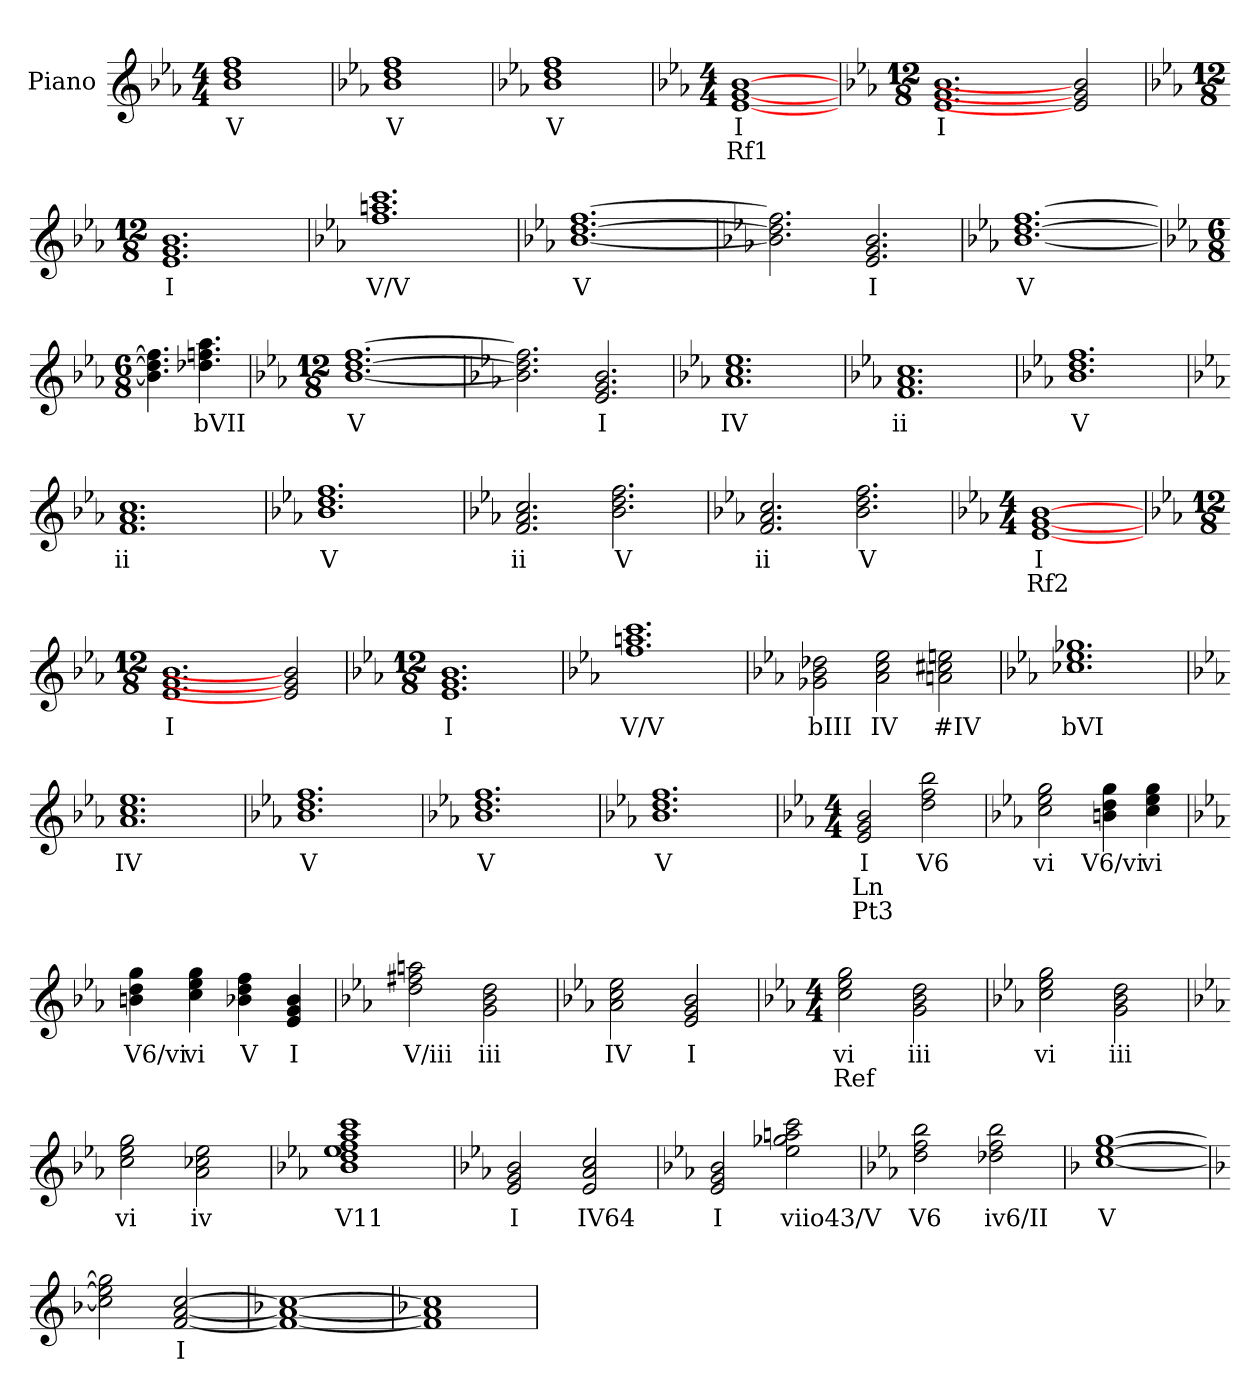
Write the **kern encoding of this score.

**kern	**text	**text	**text
*part1	*part1	*part1	*part1
*staff1	*staff1	*staff1	*staff1
*I"Piano	*	*	*
*I'Pno	*	*	*
*k[b-e-a-]	*	*	*
*E-:	*	*	*
*M4/4	*	*	*
=	=	=	=
1b- 1dd 1ff	V	.	.
=	=	=	=
*k[b-e-a-]	*	*	*
*E-:	*	*	*
1b- 1dd 1ff	V	.	.
=	=	=	=
*k[b-e-a-]	*	*	*
*E-:	*	*	*
1b- 1dd 1ff	V	.	.
=	=	=	=
*k[b-e-a-]	*	*	*
*E-:	*	*	*
*M4/4	*	*	*
[1e- [1g [1b-	I	Rf1	.
=	=	=	=
*k[b-e-a-]	*	*	*
*E-:	*	*	*
*M12/8	*	*	*
1.e- 1.g 1.b-	I	.	.
2e-] 2g] 2b-]	.	.	.
=	=	=	=
*k[b-e-a-]	*	*	*
*E-:	*	*	*
*M12/8	*	*	*
1.e- 1.g 1.b-	I	.	.
=	=	=	=
*k[b-e-a-]	*	*	*
*E-:	*	*	*
1.ff 1.aan 1.ccc	V/V	.	.
=	=	=	=
*k[b-e-a-]	*	*	*
*E-:	*	*	*
[1.b- [1.dd [1.ff	V	.	.
=	=	=	=
*k[b-e-a-]	*	*	*
*E-:	*	*	*
2.b-] 2.dd] 2.ff]	.	.	.
2.e- 2.g 2.b-	I	.	.
=	=	=	=
*k[b-e-a-]	*	*	*
*E-:	*	*	*
[1.b- [1.dd [1.ff	V	.	.
=	=	=	=
*k[b-e-a-]	*	*	*
*E-:	*	*	*
*M6/8	*	*	*
4.b-] 4.dd] 4.ff]	.	.	.
4.dd-X 4.ffn 4.aa-	bVII	.	.
=	=	=	=
*k[b-e-a-]	*	*	*
*E-:	*	*	*
*M12/8	*	*	*
[1.b- [1.dd [1.ff	V	.	.
=	=	=	=
*k[b-e-a-]	*	*	*
*E-:	*	*	*
2.b-] 2.dd] 2.ff]	.	.	.
2.e- 2.g 2.b-	I	.	.
=	=	=	=
*k[b-e-a-]	*	*	*
*E-:	*	*	*
1.a- 1.cc 1.ee-	IV	.	.
=	=	=	=
*k[b-e-a-]	*	*	*
*E-:	*	*	*
1.f 1.a- 1.cc	ii	.	.
=	=	=	=
*k[b-e-a-]	*	*	*
*E-:	*	*	*
1.b- 1.dd 1.ff	V	.	.
=	=	=	=
*k[b-e-a-]	*	*	*
*E-:	*	*	*
1.f 1.a- 1.cc	ii	.	.
=	=	=	=
*k[b-e-a-]	*	*	*
*E-:	*	*	*
1.b- 1.dd 1.ff	V	.	.
=	=	=	=
*k[b-e-a-]	*	*	*
*E-:	*	*	*
2.f 2.a- 2.cc	ii	.	.
2.b- 2.dd 2.ff	V	.	.
=	=	=	=
*k[b-e-a-]	*	*	*
*E-:	*	*	*
2.f 2.a- 2.cc	ii	.	.
2.b- 2.dd 2.ff	V	.	.
=	=	=	=
*k[b-e-a-]	*	*	*
*E-:	*	*	*
*M4/4	*	*	*
[1e- [1g [1b-	I	Rf2	.
=	=	=	=
*k[b-e-a-]	*	*	*
*E-:	*	*	*
*M12/8	*	*	*
1.e- 1.g 1.b-	I	.	.
2e-] 2g] 2b-]	.	.	.
=	=	=	=
*k[b-e-a-]	*	*	*
*E-:	*	*	*
*M12/8	*	*	*
1.e- 1.g 1.b-	I	.	.
=	=	=	=
*k[b-e-a-]	*	*	*
*E-:	*	*	*
1.ff 1.aan 1.ccc	V/V	.	.
=	=	=	=
*k[b-e-a-]	*	*	*
*E-:	*	*	*
2g-X 2b- 2dd-X	bIII	.	.
2a- 2cc 2ee-	IV	.	.
2an 2cc#X 2een	#IV	.	.
=	=	=	=
*k[b-e-a-]	*	*	*
*E-:	*	*	*
1.cc-X 1.ee- 1.gg-X	bVI	.	.
=	=	=	=
*k[b-e-a-]	*	*	*
*E-:	*	*	*
1.a- 1.cc 1.ee-	IV	.	.
=	=	=	=
*k[b-e-a-]	*	*	*
*E-:	*	*	*
1.b- 1.dd 1.ff	V	.	.
=	=	=	=
*k[b-e-a-]	*	*	*
*E-:	*	*	*
1.b- 1.dd 1.ff	V	.	.
=	=	=	=
*k[b-e-a-]	*	*	*
*E-:	*	*	*
1.b- 1.dd 1.ff	V	.	.
=	=	=	=
*k[b-e-a-]	*	*	*
*E-:	*	*	*
*M4/4	*	*	*
2e- 2g 2b-	I	Ln	Pt3
2dd 2ff 2bb-	V6	.	.
=	=	=	=
*k[b-e-a-]	*	*	*
*E-:	*	*	*
2cc 2ee- 2gg	vi	.	.
4bn 4dd 4gg	V6/vi	.	.
4cc 4ee- 4gg	vi	.	.
=	=	=	=
*k[b-e-a-]	*	*	*
*E-:	*	*	*
4bn 4dd 4gg	V6/vi	.	.
4cc 4ee- 4gg	vi	.	.
4b-X 4dd 4ff	V	.	.
4e- 4g 4b-	I	.	.
=	=	=	=
*k[b-e-a-]	*	*	*
*E-:	*	*	*
2dd 2ff#X 2aan	V/iii	.	.
2g 2b- 2dd	iii	.	.
=	=	=	=
*k[b-e-a-]	*	*	*
*E-:	*	*	*
2a- 2cc 2ee-	IV	.	.
2e- 2g 2b-	I	.	.
=	=	=	=
*k[b-e-a-]	*	*	*
*E-:	*	*	*
*M4/4	*	*	*
2cc 2ee- 2gg	vi	Ref	.
2g 2b- 2dd	iii	.	.
=	=	=	=
*k[b-e-a-]	*	*	*
*E-:	*	*	*
2cc 2ee- 2gg	vi	.	.
2g 2b- 2dd	iii	.	.
=	=	=	=
*k[b-e-a-]	*	*	*
*E-:	*	*	*
2cc 2ee- 2gg	vi	.	.
2a- 2cc-X 2ee-	iv	.	.
=	=	=	=
*k[b-e-a-]	*	*	*
*E-:	*	*	*
1b- 1dd 1ff 1aa- 1ccc 1ee-	V11	.	.
=	=	=	=
*k[b-e-a-]	*	*	*
*E-:	*	*	*
2e- 2g 2b-	I	.	.
2e- 2a- 2cc	IV64	.	.
=	=	=	=
*k[b-e-a-]	*	*	*
*E-:	*	*	*
2e- 2g 2b-	I	.	.
2ee- 2gg-X 2aan 2ccc	viio43/V	.	.
=	=	=	=
*k[b-e-a-]	*	*	*
*E-:	*	*	*
2dd 2ff 2bb-	V6	.	.
2dd-X 2ff 2bb-	iv6/II	.	.
=	=	=	=
*k[b-]	*	*	*
*F:	*	*	*
[1cc [1ee [1gg	V	.	.
=	=	=	=
*k[b-]	*	*	*
*F:	*	*	*
2cc] 2ee] 2gg]	.	.	.
[2f [2a [2cc	I	.	.
=	=	=	=
*k[b-]	*	*	*
*F:	*	*	*
1f_ 1a_ 1cc_	.	.	.
=	=	=	=
*k[b-]	*	*	*
*F:	*	*	*
1f] 1a] 1cc]	.	.	.
=	=	=	=
*-	*-	*-	*-
